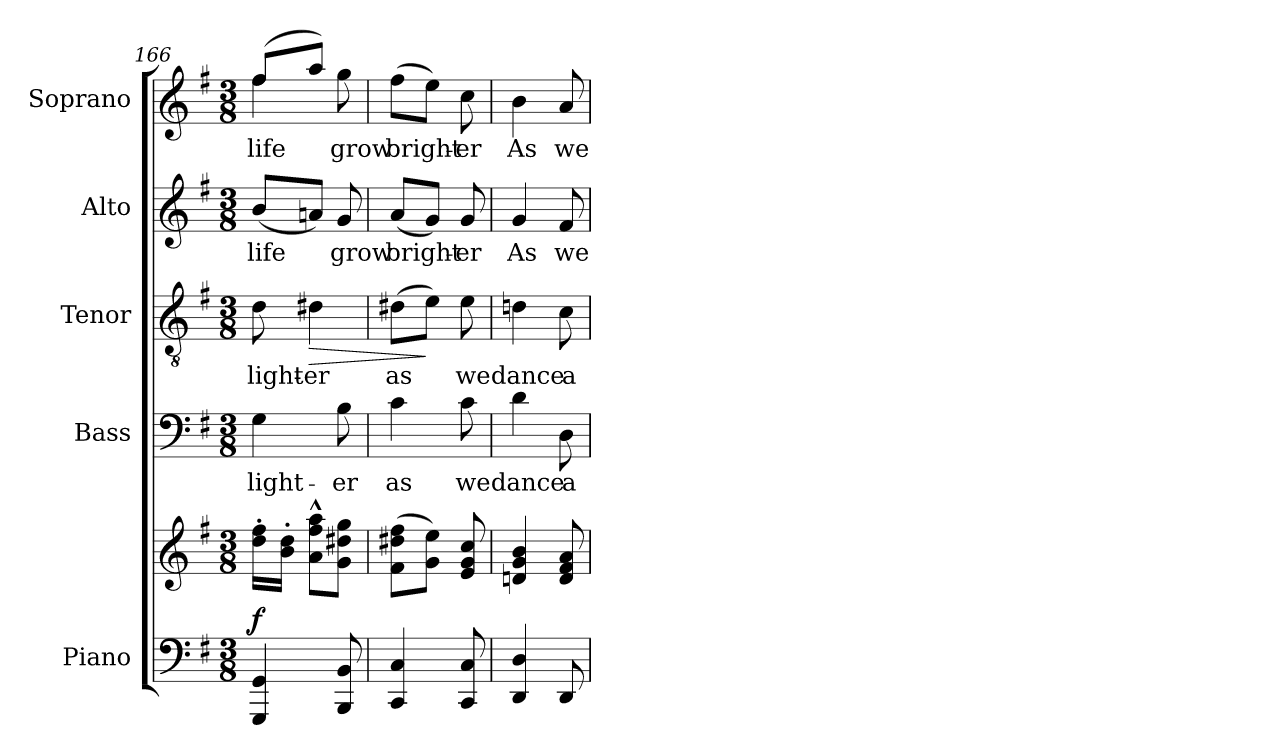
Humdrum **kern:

**kern	**kern	**dynam	**kern	**text	**kern	**text	**dynam	**kern	**text	**kern	**text
*part5	*part5	*part5	*part4	*part4	*part3	*part3	*part3	*part2	*part2	*part1	*part1
*staff6	*staff5	*staff5/6	*staff4	*staff4	*staff3	*staff3	*staff3	*staff2	*staff2	*staff1	*staff1
*I"Piano	*	*	*I"Bass	*	*I"Tenor	*	*	*I"Alto	*	*I"Soprano	*
*I'Pno	*	*	*	*	*	*	*	*	*	*	*
*clefF4	*clefG2	*	*clefF4	*	*clefGv2	*	*	*clefG2	*	*clefG2	*
*k[f#]	*k[f#]	*	*k[f#]	*	*k[f#]	*	*	*k[f#]	*	*k[f#]	*
*M3/8	*M3/8	*	*M3/8	*	*M3/8	*	*	*M3/8	*	*M3/8	*
=166	=166	=166	=166	=166	=166	=166	=166	=166	=166	=166	=166
!	!	!LO:DY:a=2	!	!LO:LY:b	!	!LO:LY:b	!	!	!LO:LY:b	!	!LO:LY:b
*	*	*	*	*	*	*	*	*	*	*^	*
4GGG/ 4GG/	16dd\' 16ff#\'LL	f	4G\	light-	8d\	light-	.	(<8b/L	life	(<8ff#/L	4ff#\	life
.	16b\' 16dd\'JJ	.	.	.	.	.	.	.	.	.	.	.
!	!	!	!	!	!	!LO:LY:b	!LO:HP:b	!	!	!	!	!
.	8a\^^ 8ff#\^^ 8aa\^^L	.	.	.	4d#X\	-er	>	8an/J)	.	8aa/J)	.	.
!	!	!	!	!LO:LY:b	!	!	!	!	!LO:LY:b	!	!	!LO:LY:b
8BBB/ 8BB/	8g\ 8dd#X\ 8gg\J	.	8B\	-er	.	.	.	8g/	grow	8gg\	8ryy	grow
=167	=167	=167	=167	=167	=167	=167	=167	=167	=167	=167	=167	=167
!	!	!	!	!LO:LY:b	!	!LO:LY:b	!	!	!LO:LY:b	!	!	!LO:LY:b
*	*	*	*	*	*	*	*	*	*	*v	*v	*
4CC/ 4C/	(>8f#\ 8dd#X\ 8ff#\L	.	4c\	as	(>8d#X\L	as	.	(<8a/L	bright-	(>8ff#\L	bright-
.	8g\ 8ee\J)	.	.	.	8e\J)	.	]	8g/J)	.	8ee\J)	.
!	!	!	!	!LO:LY:b	!	!LO:LY:b	!	!	!LO:LY:b	!	!LO:LY:b
8CC/ 8C/	8e/ 8g/ 8cc/	.	8c\	we	8e\	we	.	8g/	-er	8cc\	-er
=168	=168	=168	=168	=168	=168	=168	=168	=168	=168	=168	=168
!	!	!	!	!LO:LY:b	!	!LO:LY:b	!	!	!LO:LY:b	!	!LO:LY:b
4DD/ 4D/	4dn/ 4g/ 4b/	.	4d\	dance	4dn\	dance	.	4g/	As	4b\	As
!	!	!	!	!LO:LY:b	!	!LO:LY:b	!	!	!LO:LY:b	!	!LO:LY:b
8DD/	8d/ 8f#/ 8a/	.	8D\	a-	8c\	a-	.	8f#/	we	8a/	we
=	=	=	=	=	=	=	=	=	=	=	=
*-	*-	*-	*-	*-	*-	*-	*-	*-	*-	*-	*-
